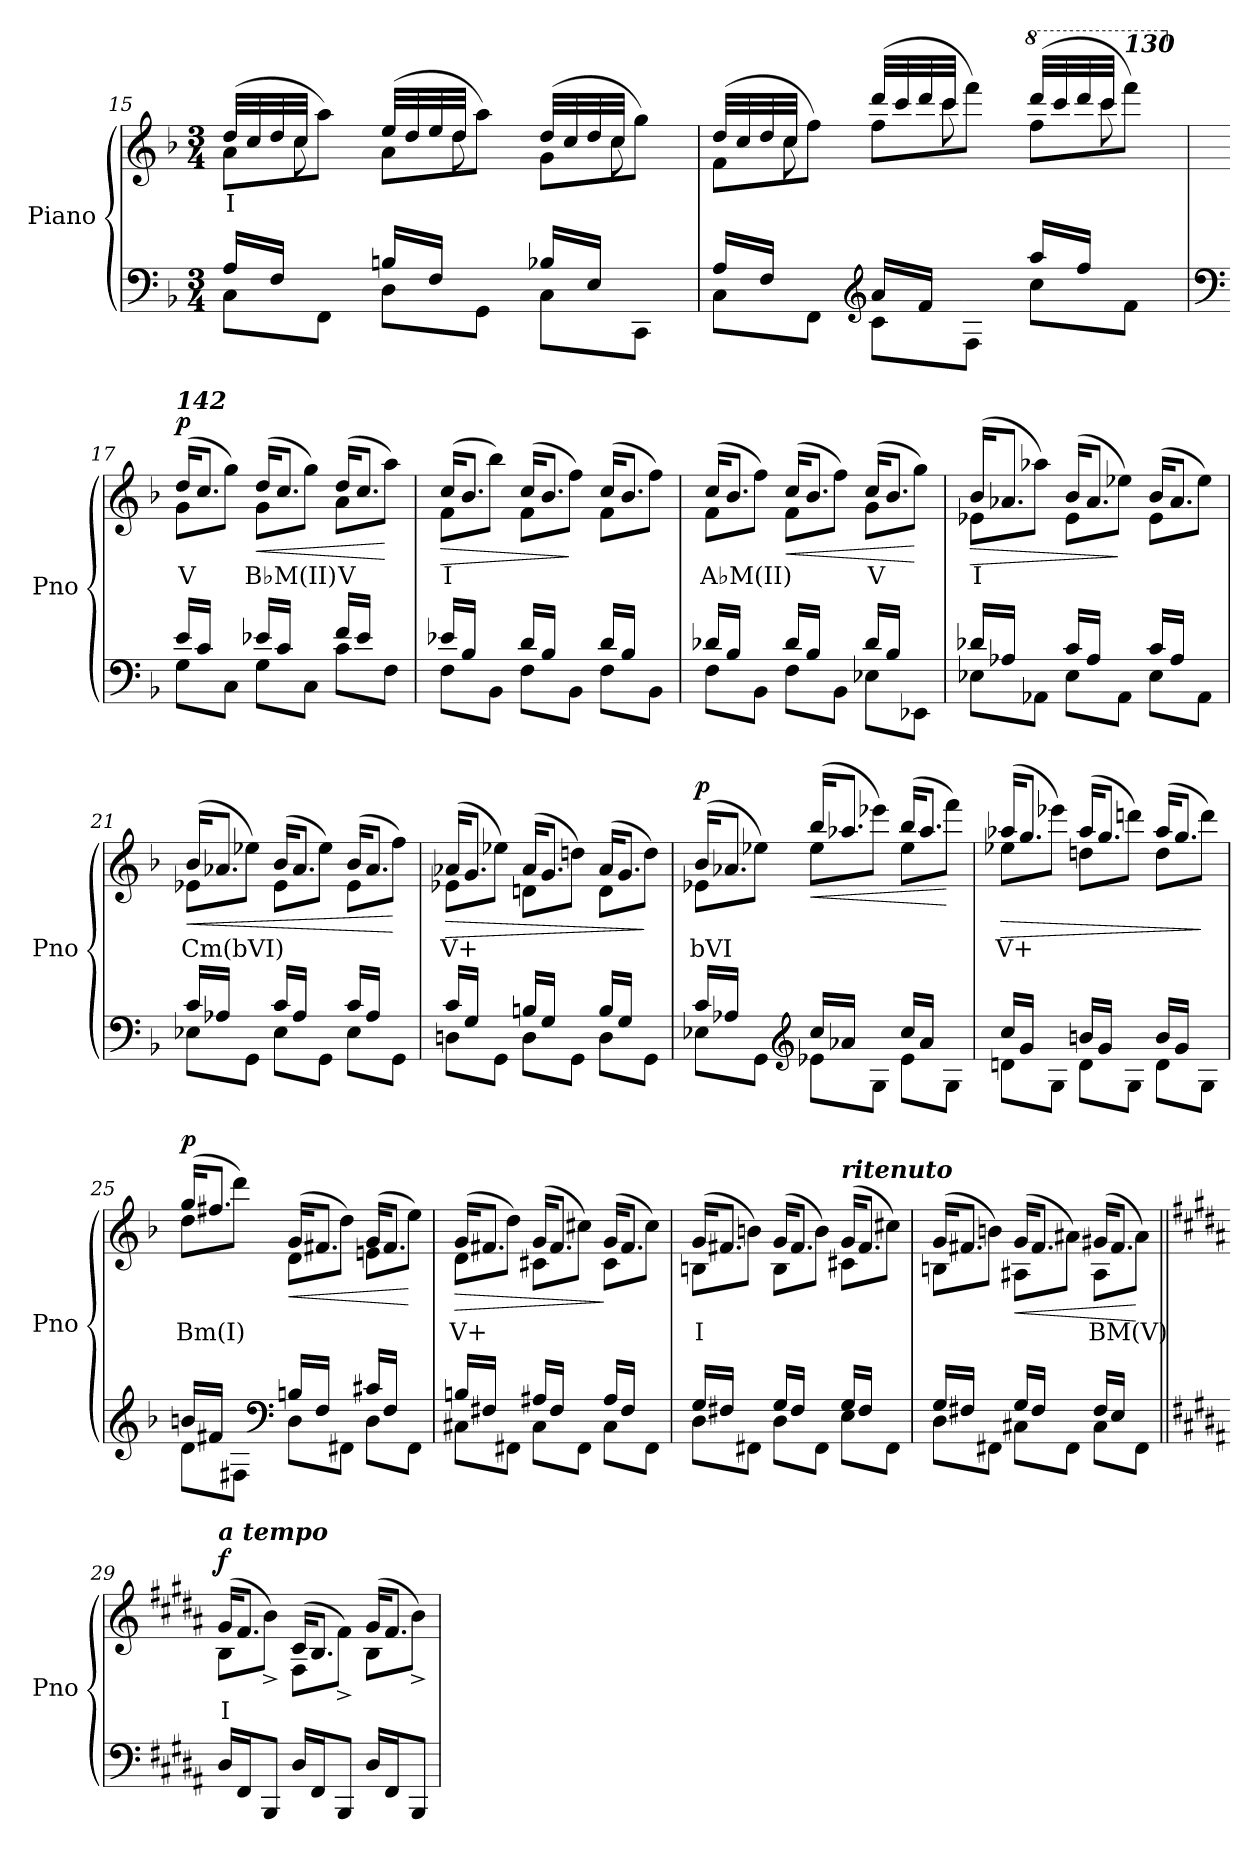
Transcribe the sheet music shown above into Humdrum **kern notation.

**kern	**kern	**text	**dynam
*part1	*part1	*part1	*part1
*staff2	*staff1	*staff1	*staff1/2
*I"Piano	*	*	*
*I'Pno	*	*	*
*clefF4	*clefG2	*	*
*k[b-]	*k[b-]	*	*
*M3/4	*M3/4	*	*
=15	=15	=15	=15
*^	*^	*	*
!	!	!	!	!LO:LY:b	!
*	*	*	*^	*	*
16A/LL	8C\L	(>32dd/LLL	8a\L	16.ryy	I	.
.	.	32cc/	.	.	.	.
16F/JJ	.	32dd/	.	.	.	.
.	.	32cc/JJJ	.	8cc\	.	.
8ryy	8FF\J	8ryy	8aa\J)	.	.	.
.	.	.	.	8ryy	.	.
16Bn/LL	8D\L	(>32ee/LLL	8a\L	.	.	.
.	.	32dd/	.	.	.	.
16F/JJ	.	32ee/	.	.	.	.
.	.	32dd/JJJ	.	8dd\	.	.
8ryy	8GG\J	8ryy	8aa\J)	.	.	.
.	.	.	.	8ryy	.	.
16B-X/LL	8C\L	(>32dd/LLL	8g\L	.	.	.
.	.	32cc/	.	.	.	.
16E/JJ	.	32dd/	.	.	.	.
.	.	32cc/JJJ	.	8cc\	.	.
8ryy	8CC\J	8ryy	8gg\J)	.	.	.
.	.	.	.	32ryy	.	.
!!LO:LB:g=z	!!	!!
=16	=16	=16	=16	=16	=16	=16
16A/LL	8C\L	(>32dd/LLL	8f\L	16.ryy	.	.
.	.	32cc/	.	.	.	.
16F/JJ	.	32dd/	.	.	.	.
.	.	32cc/JJJ	.	8cc\	.	.
8ryy	8FF\J	8ryy	8ff\J)	.	.	.
.	.	.	.	8ryy	.	.
*clefG2	*	*	*	*	*	*
16a/LL	8c\L	(>32ddd/LLL	8ff\L	.	.	.
.	.	32ccc/	.	.	.	.
16f/JJ	.	32ddd/	.	.	.	.
.	.	32ccc/JJJ	.	8ccc\	.	.
8ryy	8F\J	8ryy	8fff\J)	.	.	.
.	.	.	.	8ryy	.	.
*	*	*8va	*	*	*	*
16aa/LL	8cc\L	(>32dddd/LLL	8fff\L	.	.	.
.	.	32cccc/	.	.	.	.
16ff/JJ	.	32dddd/	.	.	.	.
.	.	32cccc/JJJ	.	8cccc\	.	.
!	!	!LO:TX:a:Bi:t=130	!	!	!	!
8ryy	8f\J	8ryy	8ffff\J)	.	.	.
.	.	.	.	32ryy	.	.
*	*	*v	*v	*v	*	*
=17	=17	=17	=17	=17
*clefF4	*	*	*	*
*	*	*X8va	*	*
*	*	*^	*	*
*	*	*	*^	*	*
!	!	!LO:TX:a:Bi:t=142	!	!	!	!
!	!	!	!	!	!LO:LY:b	!LO:DY:b
*	*	*	*v	*v	*	*
16e/LL	8G\L	(>16dd/KL	8g\L	V	p
16c/JJ	.	8.cc/J	.	.	.
8ryy	8C\J	.	8gg\J)	.	.
!	!	!	!	!LO:LY:b	!LO:HP:b
16e-X/LL	8G\L	(>16dd/KL	8g\L	B♭M(II)	<
16c/JJ	.	8.cc/J	.	.	.
8ryy	8C\J	.	8gg\J)	.	.
!	!	!	!	!LO:LY:b	!
16f/LL	8c\L	(>16dd/KL	8a\L	V	.
16e-/JJ	.	8.cc/J	.	.	.
8ryy	8F\J	.	8aa\J)	.	[
=18	=18	=18	=18	=18	=18
!	!	!	!	!LO:LY:b	!LO:HP:b
16e-X/LL	8F\L	(>16cc/KL	8f\L	I	>
16B-/JJ	.	8.b-/J	.	.	.
8ryy	8BB-\J	.	8bb-\J)	.	.
16d/LL	8F\L	(>16cc/KL	8f\L	.	.
16B-/JJ	.	8.b-/J	.	.	.
8ryy	8BB-\J	.	8ff\J)	.	]
16d/LL	8F\L	(>16cc/KL	8f\L	.	.
16B-/JJ	.	8.b-/J	.	.	.
8ryy	8BB-\J	.	8ff\J)	.	.
!!LO:PB:g=z	!!
=19	=19	=19	=19	=19	=19
!	!	!	!	!LO:LY:b	!
16d-X/LL	8F\L	(>16cc/KL	8f\L	A♭M(II)	.
16B-/JJ	.	8.b-/J	.	.	.
8ryy	8BB-\J	.	8ff\J)	.	.
!	!	!	!	!	!LO:HP:b
16d-/LL	8F\L	(>16cc/KL	8f\L	.	<
16B-/JJ	.	8.b-/J	.	.	.
8ryy	8BB-\J	.	8ff\J)	.	.
!	!	!	!	!LO:LY:b	!
16d-/LL	8E-X\L	(>16cc/KL	8g\L	V	.
16B-/JJ	.	8.b-/J	.	.	.
8ryy	8EE-X\J	.	8gg\J)	.	[
=20	=20	=20	=20	=20	=20
!	!	!	!	!LO:LY:b	!LO:HP:b
16d-X/LL	8E-X\L	(>16b-/KL	8e-X\L	I	>
16A-X/JJ	.	8.a-X/J	.	.	.
8ryy	8AA-X\J	.	8aa-X\J)	.	.
16c/LL	8E-\L	(>16b-/KL	8e-\L	.	.
16A-/JJ	.	8.a-/J	.	.	.
8ryy	8AA-\J	.	8ee-X\J)	.	]
16c/LL	8E-\L	(>16b-/KL	8e-\L	.	.
16A-/JJ	.	8.a-/J	.	.	.
8ryy	8AA-\J	.	8ee-\J)	.	.
=21	=21	=21	=21	=21	=21
!	!	!	!	!LO:LY:b	!LO:HP:b
16c/LL	8E-X\L	(>16b-/KL	8e-X\L	Cm(bVI)	<
16A-X/JJ	.	8.a-X/J	.	.	.
8ryy	8GG\J	.	8ee-X\J)	.	.
16c/LL	8E-\L	(>16b-/KL	8e-\L	.	.
16A-/JJ	.	8.a-/J	.	.	.
8ryy	8GG\J	.	8ee-\J)	.	.
16c/LL	8E-\L	(>16b-/KL	8e-\L	.	.
16A-/JJ	.	8.a-/J	.	.	.
8ryy	8GG\J	.	8ff\J)	.	[
!!LO:PB:g=z	!!
=22	=22	=22	=22	=22	=22
!	!	!	!	!LO:LY:b	!LO:HP:b
16c/LL	8Dn\L	(>16a-X/KL	8e-X\L	V+	>
16G/JJ	.	8.g/J	.	.	.
8ryy	8GG\J	.	8ee-X\J)	.	.
16Bn/LL	8D\L	(>16a-/KL	8dn\L	.	.
16G/JJ	.	8.g/J	.	.	.
8ryy	8GG\J	.	8ddn\J)	.	.
16B/LL	8D\L	(>16a-/KL	8d\L	.	.
16G/JJ	.	8.g/J	.	.	.
8ryy	8GG\J	.	8dd\J)	.	]
=23	=23	=23	=23	=23	=23
!	!	!	!	!LO:LY:b	!LO:DY:b
16c/LL	8E-X\L	(>16b-/KL	8e-X\L	bVI	p
16A-X/JJ	.	8.a-X/J	.	.	.
8ryy	8GG\J	.	8ee-X\J)	.	.
*clefG2	*	*	*	*	*
!	!	!	!	!	!LO:HP:b
16cc/LL	8e-X\L	(>16bb-/KL	8ee-\L	.	<
16a-X/JJ	.	8.aa-X/J	.	.	.
8ryy	8G\J	.	8eee-X\J)	.	.
16cc/LL	8e-\L	(>16bb-/KL	8ee-\L	.	.
16a-/JJ	.	8.aa-/J	.	.	.
8ryy	8G\J	.	8fff\J)	.	[
=24	=24	=24	=24	=24	=24
!	!	!	!	!LO:LY:b	!LO:HP:b
16cc/LL	8dn\L	(>16aa-X/KL	8ee-X\L	V+	>
16g/JJ	.	8.gg/J	.	.	.
8ryy	8G\J	.	8eee-X\J)	.	.
16bn/LL	8d\L	(>16aa-/KL	8ddn\L	.	.
16g/JJ	.	8.gg/J	.	.	.
8ryy	8G\J	.	8dddn\J)	.	.
16b/LL	8d\L	(>16aa-/KL	8dd\L	.	.
16g/JJ	.	8.gg/J	.	.	.
8ryy	8G\J	.	8ddd\J)	.	]
!!LO:LB:g=z	!!
=25	=25	=25	=25	=25	=25
!	!	!	!	!LO:LY:b	!LO:DY:b
16bn/LL	8d\L	(>16gg/KL	8dd\L	Bm(I)	p
16f#X/JJ	.	8.ff#X/J	.	.	.
8ryy	8F#X\J	.	8ddd\J)	.	.
*clefF4	*	*	*	*	*
!	!	!	!	!	!LO:HP:b
16Bn/LL	8D\L	(>16g/KL	8d\L	.	<
16F#/JJ	.	8.f#X/J	.	.	.
8ryy	8FF#X\J	.	8dd\J)	.	.
16c#X/LL	8D\L	(>16g/KL	8en\L	.	.
16F#/JJ	.	8.f#/J	.	.	.
8ryy	8FF#\J	.	8ee\J)	.	[
=26	=26	=26	=26	=26	=26
!	!	!	!	!LO:LY:b	!LO:HP:b
16Bn/LL	8C#X\L	(>16g/KL	8d\L	V+	>
16F#X/JJ	.	8.f#X/J	.	.	.
8ryy	8FF#X\J	.	8dd\J)	.	.
16A#X/LL	8C#\L	(>16g/KL	8c#X\L	.	.
16F#/JJ	.	8.f#/J	.	.	.
8ryy	8FF#\J	.	8cc#X\J)	.	.
16A#/LL	8C#\L	(>16g/KL	8c#\L	.	]
16F#/JJ	.	8.f#/J	.	.	.
8ryy	8FF#\J	.	8cc#\J)	.	.
=27	=27	=27	=27	=27	=27
!	!	!	!	!LO:LY:b	!
16G/LL	8D\L	(>16g/KL	8Bn\L	I	.
16F#X/JJ	.	8.f#X/J	.	.	.
8ryy	8FF#X\J	.	8bn\J)	.	.
16G/LL	8D\L	(>16g/KL	8B\L	.	.
16F#/JJ	.	8.f#/J	.	.	.
8ryy	8FF#\J	.	8b\J)	.	.
!	!	!LO:TX:a:Bi:t=ritenuto	!	!	!
16G/LL	8E\L	(>16g/KL	8c#X\L	.	.
16F#/JJ	.	8.f#/J	.	.	.
8ryy	8FF#\J	.	8cc#X\J)	.	.
!!LO:LB:g=z	!!
=28	=28	=28	=28	=28	=28
16G/LL	8D\L	(>16g/KL	8Bn\L	.	.
16F#X/JJ	.	8.f#X/J	.	.	.
8ryy	8FF#X\J	.	8bn\J)	.	.
!	!	!	!	!	!LO:HP:b
16G/LL	8C#X\L	(>16g/KL	8A#X\L	.	<
16F#/JJ	.	8.f#/J	.	.	.
8ryy	8FF#\J	.	8a#X\J)	.	.
!	!	!	!	!LO:LY:b	!
16F#/LL	8C#\L	(>16g#X/KL	8A#\L	BM(V)	.
16E/JJ	.	8.f#/J	.	.	.
8ryy	8FF#\J	.	8a#\J)	.	[
*v	*v	*	*	*	*
=29||	=29||	=29||	=29||	=29||
*k[f#c#g#d#a#]	*k[f#c#g#d#a#]	*	*	*
*^	*	*	*	*
!	!	!LO:TX:a:Bi:t=a tempo	!	!	!
!	!	!	!	!LO:LY:b	!LO:DY:b
*v	*v	*	*	*	*
16D#/LL	(>16g#/KL	8B\L	I	f
16FF#/J	8.f#/J	.	.	.
8BBB/J	.	8b^\J)	.	.
16D#/LL	(>16c#/KL	8F#\L	.	.
16FF#/J	8.B/J	.	.	.
8BBB/J	.	8f#^\J)	.	.
16D#/LL	(>16g#/KL	8B\L	.	.
16FF#/J	8.f#/J	.	.	.
8BBB/J	.	8b^\J)	.	.
*	*v	*v	*	*
=	=	=	=
*-	*-	*-	*-
